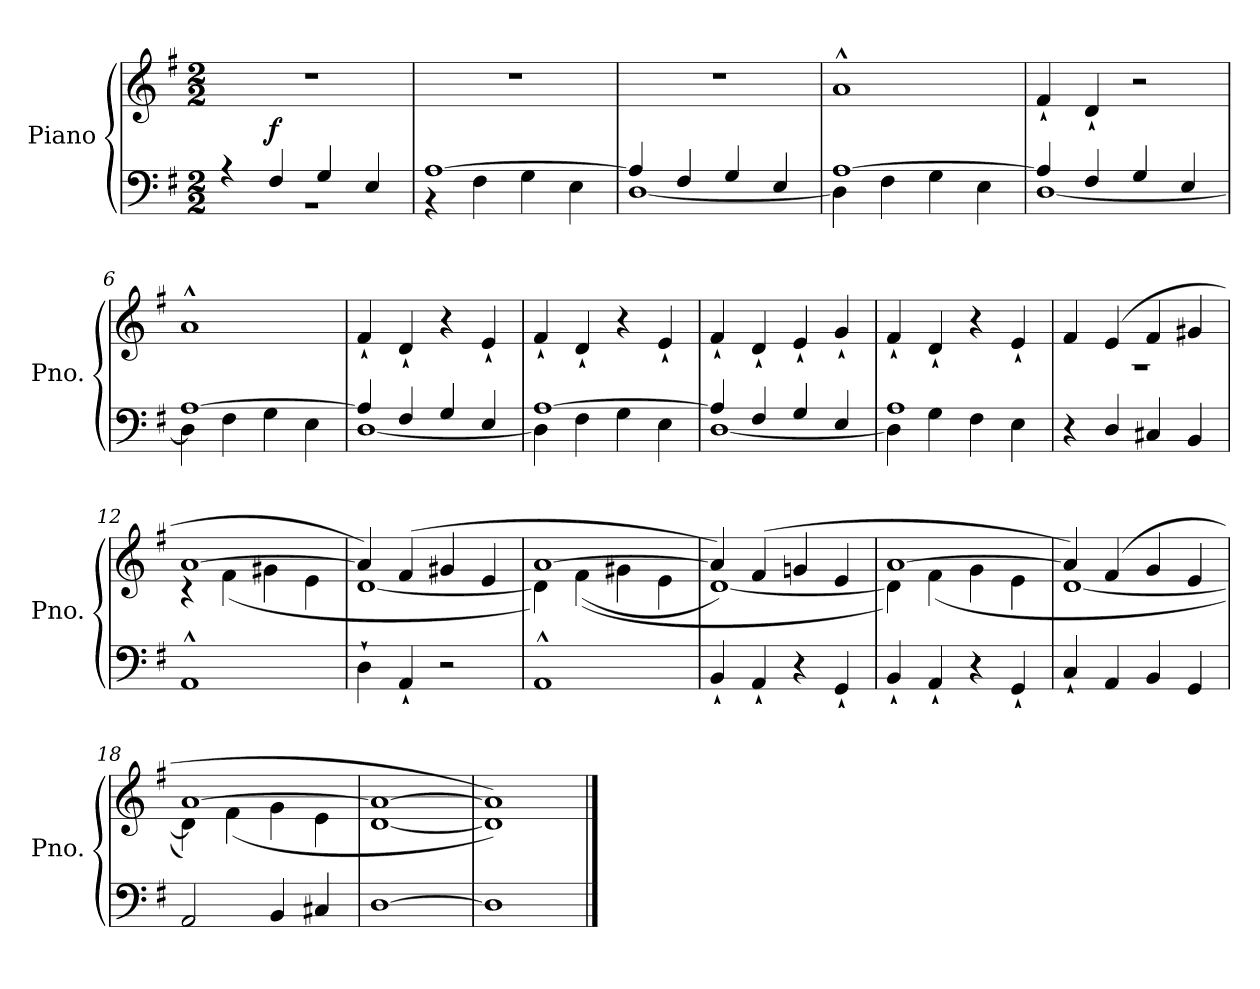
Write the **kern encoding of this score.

**kern	**kern	**dynam
*part1	*part1	*part1
*staff2	*staff1	*staff1/2
*I"Piano	*	*
*I'Pno.	*	*
*clefF4	*clefG2	*
*k[f#]	*k[f#]	*
*M2/2	*M2/2	*
=1	=1	=1
*^	*	*
4r	1r	1r	.
*	*	*MM180	*
!	!	!	!LO:DY:a=2
4F#/	.	.	f
4G/	.	.	.
4E/	.	.	.
=2	=2	=2	=2
[1A	4r	1r	.
.	4F#\	.	.
.	4G\	.	.
.	4E\	.	.
=3	=3	=3	=3
4A/]	[1D	1r	.
4F#/	.	.	.
4G/	.	.	.
4E/	.	.	.
=4	=4	=4	=4
[1A	4D\]	1a^^	.
.	4F#\	.	.
.	4G\	.	.
.	4E\	.	.
=5	=5	=5	=5
4A/]	[1D	4f#`/	.
4F#/	.	4d`/	.
4G/	.	2r	.
4E/	.	.	.
=6	=6	=6	=6
[1A	4D\]	1a^^	.
.	4F#\	.	.
.	4G\	.	.
.	4E\	.	.
=7	=7	=7	=7
4A/]	[1D	4f#`/	.
4F#/	.	4d`/	.
4G/	.	4r	.
4E/	.	4e`/	.
=8	=8	=8	=8
[1A	4D\]	4f#`/	.
.	4F#\	4d`/	.
.	4G\	4r	.
.	4E\	4e`/	.
!!LO:LB:g=z
=9	=9	=9	=9
4A/]	[1D	4f#`/	.
4F#/	.	4d`/	.
4G/	.	4e`/	.
4E/	.	4g`/	.
=10	=10	=10	=10
1A	4D\]	4f#`/	.
.	4G\	4d`/	.
.	4F#\	4r	.
.	4E\	4e`/	.
*v	*v	*	*
=11	=11	=11
*	*^	*
4r	4f#/	1r	.
4D/	(>4e/	.	.
4C#X/	4f#/	.	.
4BB/	4g#X/	.	.
=12	=12	=12	=12
1AA^^	[1a	4r	.
.	.	(<4f#\	.
.	.	4g#X\	.
.	.	4e\	.
=13	=13	=13	=13
4D`\	4a/])	[1d	.
4AA`/	(>4f#/	.	.
2r	4g#X/	.	.
.	4e/	.	.
=14	=14	=14	=14
1AA^^	[1a	4d\])	.
.	.	(<(<4f#\	.
.	.	4g#X\	.
.	.	4e\	.
=15	=15	=15	=15
4BB`/	4a/])	[1d)	.
4AA`/	(>4f#/	.	.
4r	4gn/	.	.
4GG`/	4e/	.	.
!!LO:LB:g=z	!!
=16	=16	=16	=16
4BB`/	[1a	4d\])	.
4AA`/	.	(<4f#\	.
4r	.	4g\	.
4GG`/	.	4e\	.
=17	=17	=17	=17
4C`/	4a/])	[1d	.
4AA/	(>4f#/	.	.
4BB/	4g/	.	.
4GG/	4e/	.	.
=18	=18	=18	=18
2AA/	[1a	4d\])	.
.	.	(<4f#\	.
4BB/	.	4g\	.
4C#X/	.	4e\	.
*	*v	*v	*
=19	=19	=19
[1D	[1d 1a_	.
=20	=20	=20
1D]	1d] 1a]))	.
==	==	==
*-	*-	*-
